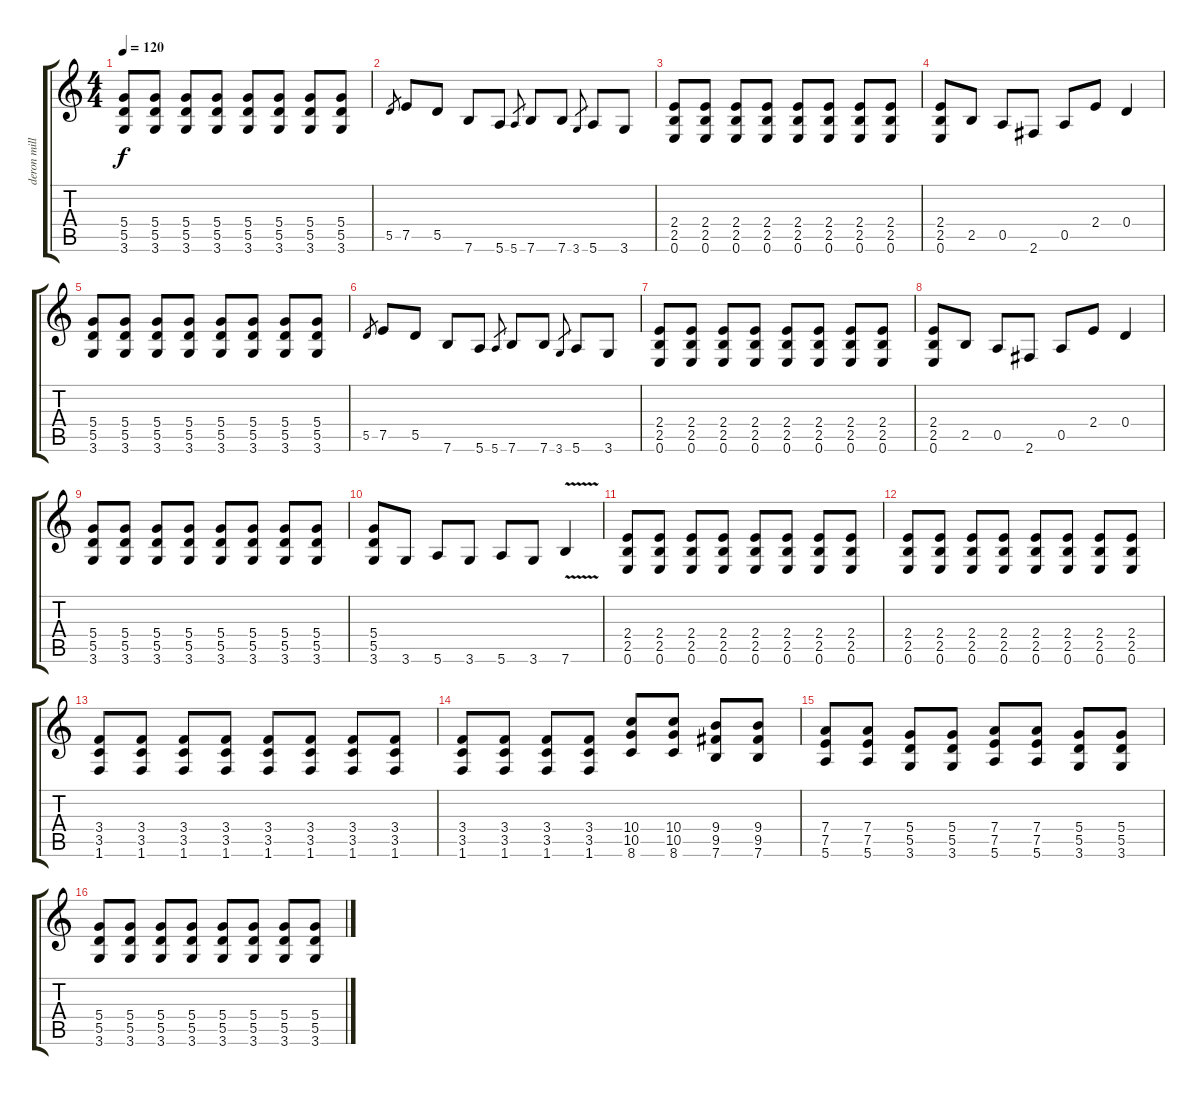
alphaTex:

\track ("deron miller" "deron mill") {instrument distortionguitar}
\staff {score tabs}
\tuning (E4 B3 G3 D3 A2 E2) {hide}
\ts (4 4)
\tempo 120
\clef g2
\ks c
(5.4 5.5 3.6).8{dy f} (5.4 5.5 3.6).8 (5.4 5.5 3.6).8 (5.4 5.5 3.6).8 (5.4 5.5 3.6).8 (5.4 5.5 3.6).8 (5.4 5.5 3.6).8 (5.4 5.5 3.6).8 |
5.5.8{gr} 7.5.8 5.5.8 7.6.8 5.6.8 5.6.8{gr} 7.6.8 7.6.8 3.6.8{gr} 5.6.8 3.6.8 |
(2.4 2.5 0.6).8 (2.4 2.5 0.6).8 (2.4 2.5 0.6).8 (2.4 2.5 0.6).8 (2.4 2.5 0.6).8 (2.4 2.5 0.6).8 (2.4 2.5 0.6).8 (2.4 2.5 0.6).8 |
(2.4 2.5 0.6).8 2.5.8 0.5.8 2.6.8 0.5.8 2.4.8 0.4.4 |
(5.4 5.5 3.6).8 (5.4 5.5 3.6).8 (5.4 5.5 3.6).8 (5.4 5.5 3.6).8 (5.4 5.5 3.6).8 (5.4 5.5 3.6).8 (5.4 5.5 3.6).8 (5.4 5.5 3.6).8 |
5.5.8{gr} 7.5.8 5.5.8 7.6.8 5.6.8 5.6.8{gr} 7.6.8 7.6.8 3.6.8{gr} 5.6.8 3.6.8 |
(2.4 2.5 0.6).8 (2.4 2.5 0.6).8 (2.4 2.5 0.6).8 (2.4 2.5 0.6).8 (2.4 2.5 0.6).8 (2.4 2.5 0.6).8 (2.4 2.5 0.6).8 (2.4 2.5 0.6).8 |
(2.4 2.5 0.6).8 2.5.8 0.5.8 2.6.8 0.5.8 2.4.8 0.4.4 |
(5.4 5.5 3.6).8 (5.4 5.5 3.6).8 (5.4 5.5 3.6).8 (5.4 5.5 3.6).8 (5.4 5.5 3.6).8 (5.4 5.5 3.6).8 (5.4 5.5 3.6).8 (5.4 5.5 3.6).8 |
(5.4 5.5 3.6).8 3.6.8 5.6.8 3.6.8 5.6.8 3.6.8 7.6{v}.4 |
(2.4 2.5 0.6).8 (2.4 2.5 0.6).8 (2.4 2.5 0.6).8 (2.4 2.5 0.6).8 (2.4 2.5 0.6).8 (2.4 2.5 0.6).8 (2.4 2.5 0.6).8 (2.4 2.5 0.6).8 |
(2.4 2.5 0.6).8 (2.4 2.5 0.6).8 (2.4 2.5 0.6).8 (2.4 2.5 0.6).8 (2.4 2.5 0.6).8 (2.4 2.5 0.6).8 (2.4 2.5 0.6).8 (2.4 2.5 0.6).8 |
(3.4 3.5 1.6).8 (3.4 3.5 1.6).8 (3.4 3.5 1.6).8 (3.4 3.5 1.6).8 (3.4 3.5 1.6).8 (3.4 3.5 1.6).8 (3.4 3.5 1.6).8 (3.4 3.5 1.6).8 |
(3.4 3.5 1.6).8 (3.4 3.5 1.6).8 (3.4 3.5 1.6).8 (3.4 3.5 1.6).8 (10.4 10.5 8.6).8 (10.4 10.5 8.6).8 (9.4 9.5 7.6).8 (9.4 9.5 7.6).8 |
(7.4 7.5 5.6).8 (7.4 7.5 5.6).8 (5.4 5.5 3.6).8 (5.4 5.5 3.6).8 (7.4 7.5 5.6).8 (7.4 7.5 5.6).8 (5.4 5.5 3.6).8 (5.4 5.5 3.6).8 |
(5.4 5.5 3.6).8 (5.4 5.5 3.6).8 (5.4 5.5 3.6).8 (5.4 5.5 3.6).8 (5.4 5.5 3.6).8 (5.4 5.5 3.6).8 (5.4 5.5 3.6).8 (5.4 5.5 3.6).8
